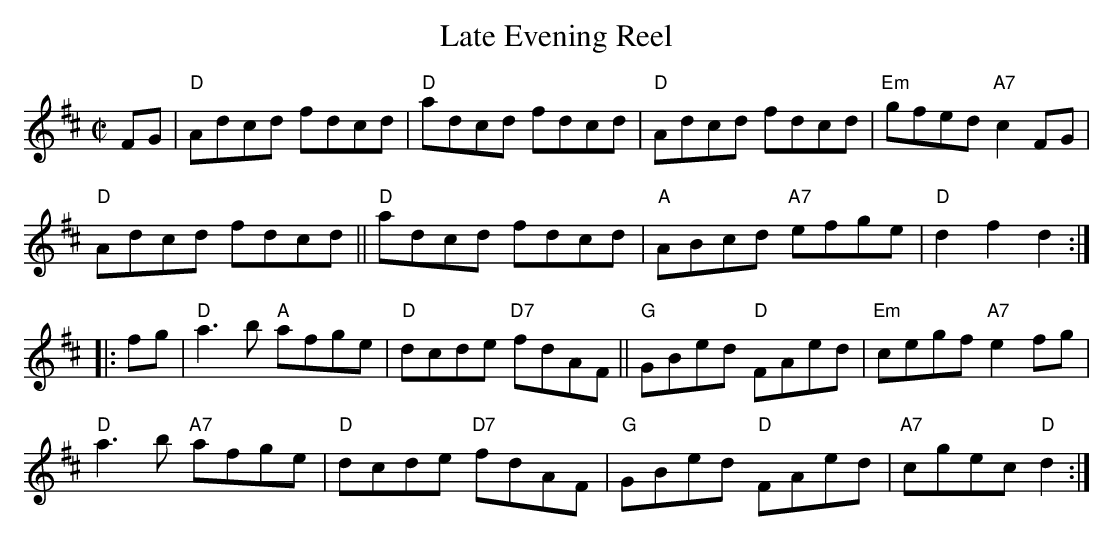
X:1
T: Late Evening Reel
M: C|
L: 1/8
K: D
FG \
| "D"Adcd fdcd | "D"adcd fdcd | "D"Adcd fdcd | "Em"gfed "A7"c2FG |
"D"Adcd fdcd || "D"adcd fdcd | "A"ABcd "A7"efge | "D"d2f2 d2 :|
|: fg | "D"a3b "A"afge | "D"dcde "D7"fdAF || "G"GBed "D"FAed | "Em"cegf "A7"e2fg |
"D"a3b "A7"afge | "D"dcde "D7"fdAF | "G"GBed "D"FAed | "A7"cgec "D"d2 :|
